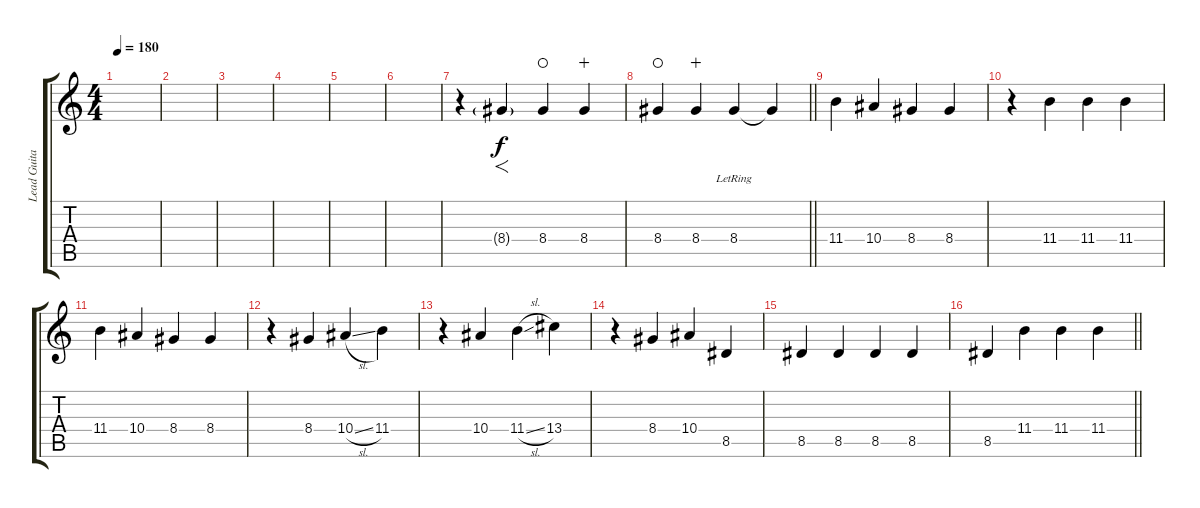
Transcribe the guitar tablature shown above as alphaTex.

\track ("Lead Guitar" "Lead Guita") {instrument overdrivenguitar}
\staff {score tabs}
\tuning (D4 A3 F3 C3 G2 C2) {hide}
\ts (4 4)
\tempo 180
\clef g2
\ks c
|
|
|
|
|
|
r.4 8.4{g}.4{f} 8.4.4{dy f waho} 8.4.4{wahc} |
\barLineRight lightlight
8.4.4{waho} 8.4.4{wahc} 8.4{lr}.4 8.4{t}.4 |
11.4.4 10.4.4 8.4.4 8.4.4 |
r.4 11.4.4 11.4.4 11.4.4 |
11.4.4 10.4.4 8.4.4 8.4.4 |
r.4 8.4.4 10.4{sl}.4 11.4.4 |
r.4 10.4.4 11.4{sl}.4 13.4.4 |
r.4 8.4.4 10.4.4 8.5.4 |
8.5.4 8.5.4 8.5.4 8.5.4 |
\barLineRight lightlight
8.5.4 11.4.4 11.4.4 11.4.4
